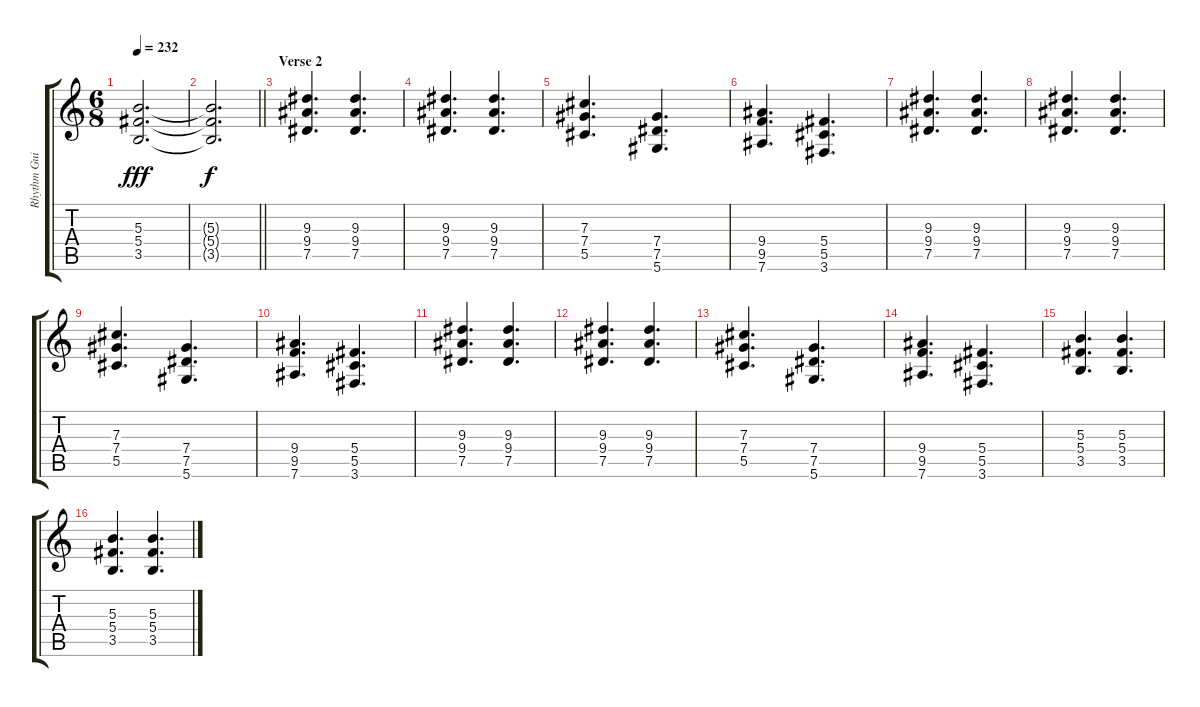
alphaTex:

\track ("Rhythm Guitar" "Rhythm Gui") {instrument overdrivenguitar}
\staff {score tabs}
\tuning (Eb4 Bb3 Gb3 Db3 Ab2 Eb2) {hide}
\ts (6 8)
\tempo 232
\clef g2
\ks c
(5.3 5.4 3.5).2{d dy fff} |
\barLineRight lightlight
(5.3{t} 5.4{t} 3.5{t}).2{d dy f} |
\section ("" "Verse 2")
(9.3 9.4 7.5).4{d} (9.3 9.4 7.5).4{d} |
(9.3 9.4 7.5).4{d} (9.3 9.4 7.5).4{d} |
(7.3 7.4 5.5).4{d} (7.4 7.5 5.6).4{d} |
(9.4 9.5 7.6).4{d} (5.4 5.5 3.6).4{d} |
(9.3 9.4 7.5).4{d} (9.3 9.4 7.5).4{d} |
(9.3 9.4 7.5).4{d} (9.3 9.4 7.5).4{d} |
(7.3 7.4 5.5).4{d} (7.4 7.5 5.6).4{d} |
(9.4 9.5 7.6).4{d} (5.4 5.5 3.6).4{d} |
(9.3 9.4 7.5).4{d} (9.3 9.4 7.5).4{d} |
(9.3 9.4 7.5).4{d} (9.3 9.4 7.5).4{d} |
(7.3 7.4 5.5).4{d} (7.4 7.5 5.6).4{d} |
(9.4 9.5 7.6).4{d} (5.4 5.5 3.6).4{d} |
(5.3 5.4 3.5).4{d} (5.3 5.4 3.5).4{d} |
(5.3 5.4 3.5).4{d} (5.3 5.4 3.5).4{d}
